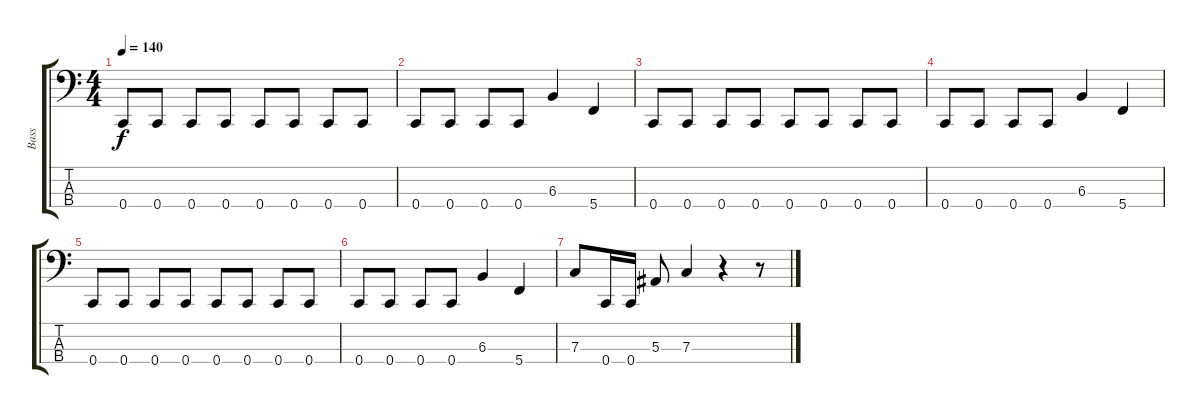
\track ("Bass" "Bass") {instrument electricbasspick}
\staff {score tabs}
\tuning (Eb2 Bb1 F1 C1) {hide}
\ts (4 4)
\tempo 140
\clef f4
\ks c
0.4.8{dy f} 0.4.8 0.4.8 0.4.8 0.4.8 0.4.8 0.4.8 0.4.8 |
0.4.8 0.4.8 0.4.8 0.4.8 6.3.4 5.4.4 |
0.4.8 0.4.8 0.4.8 0.4.8 0.4.8 0.4.8 0.4.8 0.4.8 |
0.4.8 0.4.8 0.4.8 0.4.8 6.3.4 5.4.4 |
0.4.8 0.4.8 0.4.8 0.4.8 0.4.8 0.4.8 0.4.8 0.4.8 |
0.4.8 0.4.8 0.4.8 0.4.8 6.3.4 5.4.4 |
7.3.8 0.4.16 0.4.16 5.3.8 7.3.4 r.4 r.8
